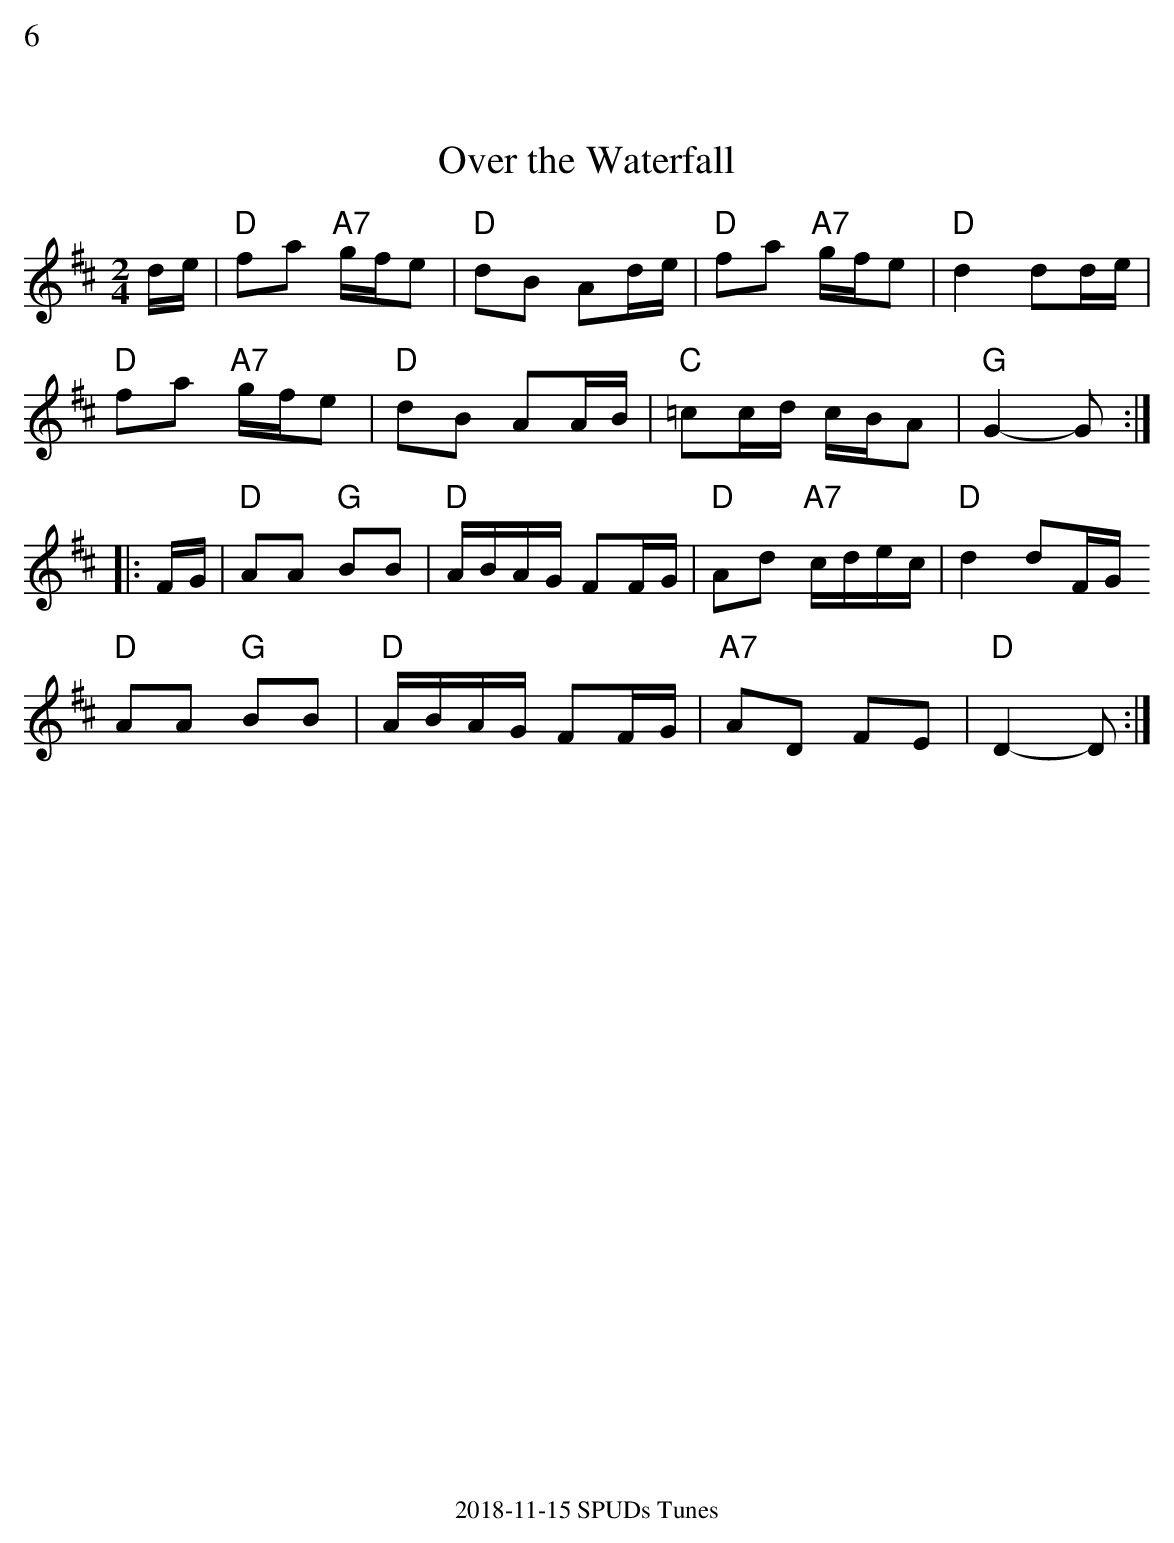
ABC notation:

X:1
%%text 6
T:Over the Waterfall
M:2/4
L:1/16
K:D
de |"D"f2a2 "A7"gfe2 | "D"d2B2 A2de | "D"f2a2  "A7"gfe2 | "D"d4d2de|
"D"f2a2 "A7"gfe2 | "D"d2B2 A2AB |"C" =c2cd cBA2 | "G"G4-G2 :|
|:FG |"D" A2A2"G" B2B2 | "D"ABAG F2FG |"D" A2d2  "A7"cdec |"D" d4 d2FG
"D"A2A2 "G"B2B2 |"D" ABAG F2FG | "A7"A2D2  F2E2 | "D"D4-D2 :|
